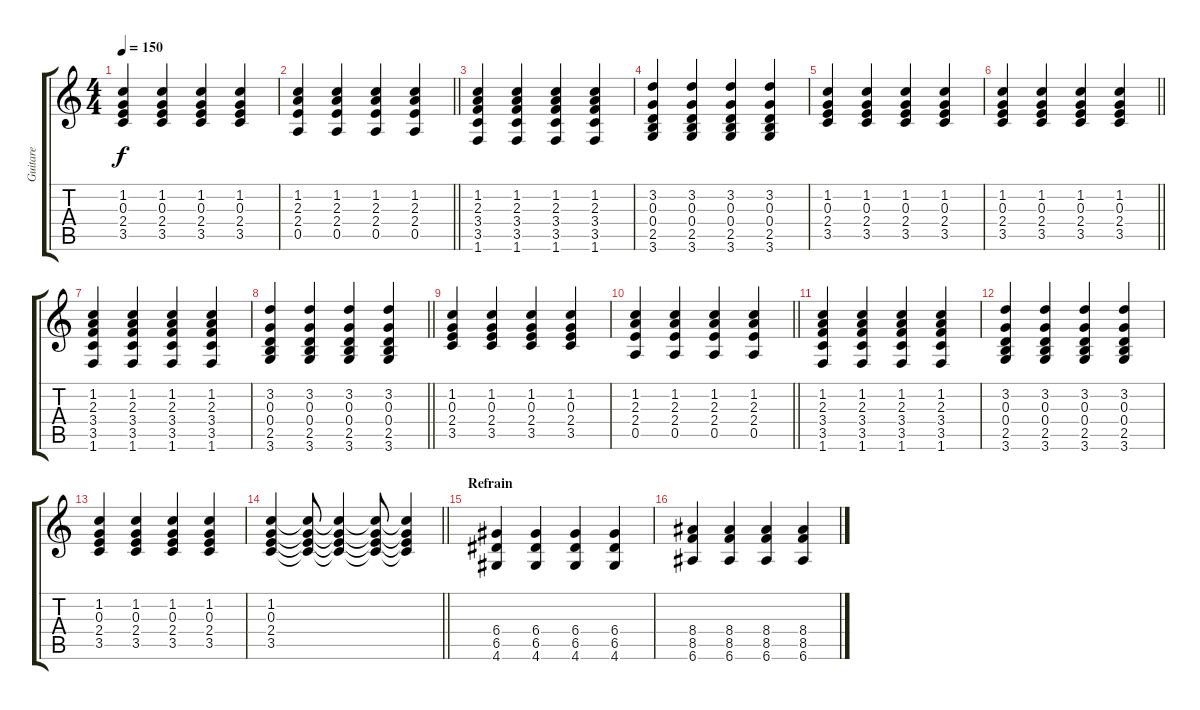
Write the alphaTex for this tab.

\track ("Guitare" "Guitare") {instrument overdrivenguitar}
\staff {score tabs}
\tuning (E4 B3 G3 D3 A2 E2) {hide}
\ts (4 4)
\tempo 150
\clef g2
\ks c
(1.2 0.3 2.4 3.5).4{dy f} (1.2 0.3 2.4 3.5).4 (1.2 0.3 2.4 3.5).4 (1.2 0.3 2.4 3.5).4 |
\barLineRight lightlight
(1.2 2.3 2.4 0.5).4 (1.2 2.3 2.4 0.5).4 (1.2 2.3 2.4 0.5).4 (1.2 2.3 2.4 0.5).4 |
(1.2 2.3 3.4 3.5 1.6).4 (1.2 2.3 3.4 3.5 1.6).4 (1.2 2.3 3.4 3.5 1.6).4 (1.2 2.3 3.4 3.5 1.6).4 |
(3.2 0.3 0.4 2.5 3.6).4 (3.2 0.3 0.4 2.5 3.6).4 (3.2 0.3 0.4 2.5 3.6).4 (3.2 0.3 0.4 2.5 3.6).4 |
(1.2 0.3 2.4 3.5).4 (1.2 0.3 2.4 3.5).4 (1.2 0.3 2.4 3.5).4 (1.2 0.3 2.4 3.5).4 |
\barLineRight lightlight
(1.2 0.3 2.4 3.5).4 (1.2 0.3 2.4 3.5).4 (1.2 0.3 2.4 3.5).4 (1.2 0.3 2.4 3.5).4 |
(1.2 2.3 3.4 3.5 1.6).4 (1.2 2.3 3.4 3.5 1.6).4 (1.2 2.3 3.4 3.5 1.6).4 (1.2 2.3 3.4 3.5 1.6).4 |
\barLineRight lightlight
(3.2 0.3 0.4 2.5 3.6).4 (3.2 0.3 0.4 2.5 3.6).4 (3.2 0.3 0.4 2.5 3.6).4 (3.2 0.3 0.4 2.5 3.6).4 |
(1.2 0.3 2.4 3.5).4 (1.2 0.3 2.4 3.5).4 (1.2 0.3 2.4 3.5).4 (1.2 0.3 2.4 3.5).4 |
\barLineRight lightlight
(1.2 2.3 2.4 0.5).4 (1.2 2.3 2.4 0.5).4 (1.2 2.3 2.4 0.5).4 (1.2 2.3 2.4 0.5).4 |
(1.2 2.3 3.4 3.5 1.6).4 (1.2 2.3 3.4 3.5 1.6).4 (1.2 2.3 3.4 3.5 1.6).4 (1.2 2.3 3.4 3.5 1.6).4 |
(3.2 0.3 0.4 2.5 3.6).4 (3.2 0.3 0.4 2.5 3.6).4 (3.2 0.3 0.4 2.5 3.6).4 (3.2 0.3 0.4 2.5 3.6).4 |
(1.2 0.3 2.4 3.5).4 (1.2 0.3 2.4 3.5).4 (1.2 0.3 2.4 3.5).4 (1.2 0.3 2.4 3.5).4 |
\barLineRight lightlight
(1.2 0.3 2.4 3.5).4 (1.2{t} 0.3{t} 2.4{t} 3.5{t}).8 (1.2{t} 0.3{t} 2.4{t} 3.5{t}).4 (1.2{t} 0.3{t} 2.4{t} 3.5{t}).8 (1.2{t} 0.3{t} 2.4{t} 3.5{t}).4 |
\section ("" "Refrain")
(6.4 6.5 4.6).4 (6.4 6.5 4.6).4 (6.4 6.5 4.6).4 (6.4 6.5 4.6).4 |
(8.4 8.5 6.6).4 (8.4 8.5 6.6).4 (8.4 8.5 6.6).4 (8.4 8.5 6.6).4
